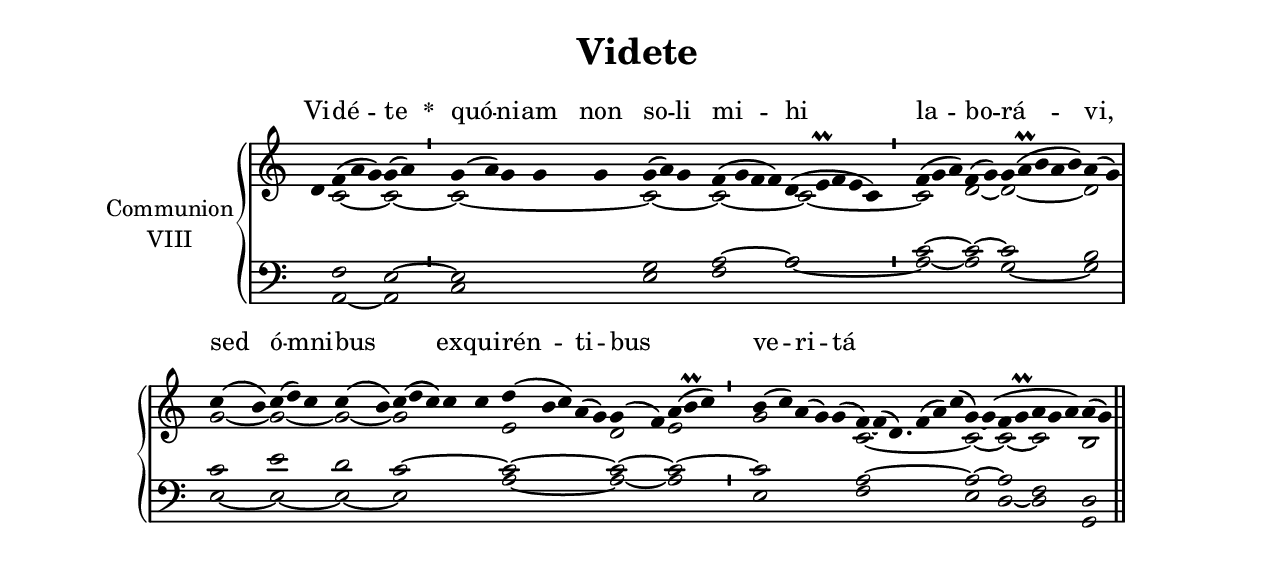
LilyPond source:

\version "2.18"
\include "gregorian.ly"
\include "noh2.ily"


%Page reference: page iii.235
%(volume.page)

global = {
 \key g \mixolydian
 \cadenzaOn 
}

\header {
  title = \markup \center-column {"Videte" \vspace #1 }
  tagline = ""
  composer = ""
}

\paper {
 #(include-special-characters)
  oddHeaderMarkup = \markup \fill-line {
    \line {}
    \center-column {
      \on-the-fly #first-page     " "
      \on-the-fly #not-first-page "Videte"
    }
    \line { \on-the-fly #print-page-number-check-first \fromproperty #'page:page-number-string }
  }
  evenHeaderMarkup = \markup \fill-line {
    \line { \on-the-fly #print-page-number-check-first \fromproperty #'page:page-number-string }
    \center-column { "Videte" }
    \line {}
  }
}

chantText = \lyricmode {
Vi -- dé -- te 
\set stanza = " * " quó -- ni -- am non so -- li mi -- hi la -- bo -- rá -- vi, 
sed ó -- mni -- bus _ ex -- qui -- rén -- ti -- bus _ ve -- ri -- tá -- _ _ _ _ tem. }

chantMusic = {
\tieDown   d'4 f'4 ( a'4 g'4) g'4 ( a'4) \divisioMinima
 g'4 ( a'4) g'4 g'4 g'4 g'4 ( a'4) g'4 f'4 ( g'4 f'4 f'4) d'4 ( e'\prall f'4 e'4 c'4) \divisioMinima
 f'4 ( g'4 a'4) f'4 ( g'4) g'4 ( a'\prall b'4 a'4 b'4) a'4 ( g'4) \divisioMaxima
 c''4 ( b'4) c''4 ( d''4) c''4 c''4 ( b'4) c''4 ( d''4 c''4) c''4 c''4 d''4 ( b'4 c''4) a'4 ( g'4) g'4 ( f'4) a'4 ( b'\prall c''4) \divisioMinima
 b'4 ( c''4) a'4 ( g'4) g'4 ( f'4) ~ f'4 ( d'4.) f'4 ( a'4) c''4 ( g'4) ~ g'4 ( f'4 g'\prall a'4 g'4 a'4) a'4 ( g'4) \finalis

}

altoMusic = {
r4 c'2*3/2 ~ c'2 ~ \divisioMinima
c'2*5/2 ~ c'2*3/2 ~ c'2*4/2 ~ c'2*5/2 ~ \divisioMinima
c'2*3/2 d'2 ~ d'2*5/2 ~ d'2 \divisioMaxima
g'2 ~ g'2*3/2 ~ g'2 ~ g'2*5/2 e'2*5/2 d'2 e'2*3/2 \divisioMinima
g'2*5/2 c'2*13/4 ~ c'2 ~ c'2 ~ c'2*3/2 b2 \finalis
}

tenorMusic = {
r4 f2*3/2 e2 ~ \divisioMinima
e2*5/2 g2*3/2 a2*4/2 ~ a2*5/2 \divisioMinima
c'2*3/2 ~ c'2 ~ c'2*5/2 b2 \divisioMaxima
c'2 e'2*3/2 d'2 c'2*5/2 ~ c'2*5/2 ~ c'2 ~ c'2*3/2 ~ \divisioMinima
c'2*5/2 a2*13/4 ~ a2 ~ a2 f2*3/2 d2 \finalis
}

bassMusic = {
r4 a,2*3/2 ~ a,2 \divisioMinima
c2*5/2 e2*3/2 f2*4/2 a2*5/2 ~ \divisioMinima
a2*3/2 ~ a2 g2*5/2 ~ g2 \divisioMaxima
e2 ~ e2*3/2 ~ e2 ~ e2*5/2 a2*5/2 ~ a2 ~ a2*3/2 \divisioMinima
e2*5/2 f2*13/4 e2 d2 ~ d2*3/2 g,2 \finalis
}

voiceLines = {
\voiceLineStyle


}

\score{
  <<
    \new GrandStaff <<
      \set GrandStaff.autoBeaming = ##f
      \set GrandStaff.instrumentName = \markup \center-column {
        "Communion"
        "VIII"
      }
      \new Staff = up <<
        \new Voice = "chant" {
          \voiceOne \global \chantMusic
        }
        \new Voice {
          \voiceTwo \global \altoMusic
        }
      >>

      \new Staff = down <<
        \clef bass
        \new Voice {
          \voiceOne \global \tenorMusic
        }
        \new Voice {
          \voiceTwo \global \bassMusic
        }
	\new Voice {
        \voiceThree \global \voiceLines
        }
      >>
    >>
    \new Lyrics \lyricsto chant {
      \chantText
    }
  >>
  \layout{
  }
  \midi{
    \tempo 4 = 125
  }
}
